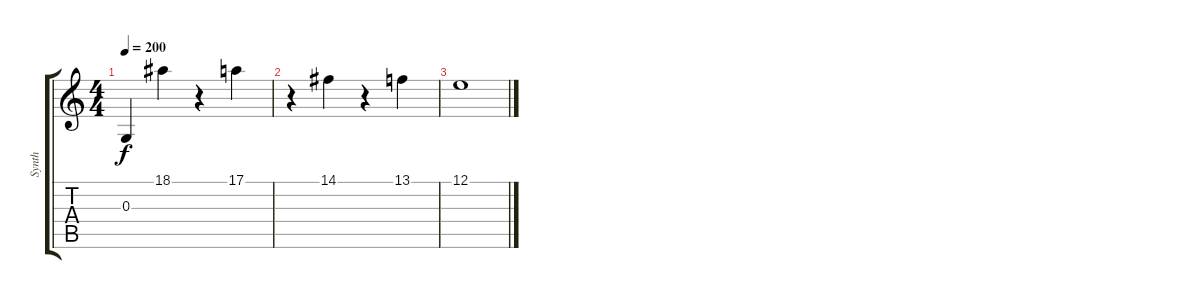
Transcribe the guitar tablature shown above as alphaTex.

\track ("Synth" "Synth") {instrument musicbox}
\staff {score tabs}
\tuning (E4 B3 G3 D3 A2 E2) {hide}
\ts (4 4)
\tempo 200
\clef g2
\ks c
0.3.4{dy f} 18.1.4 r.4 17.1.4 |
r.4 14.1.4 r.4 13.1.4 |
12.1.1
